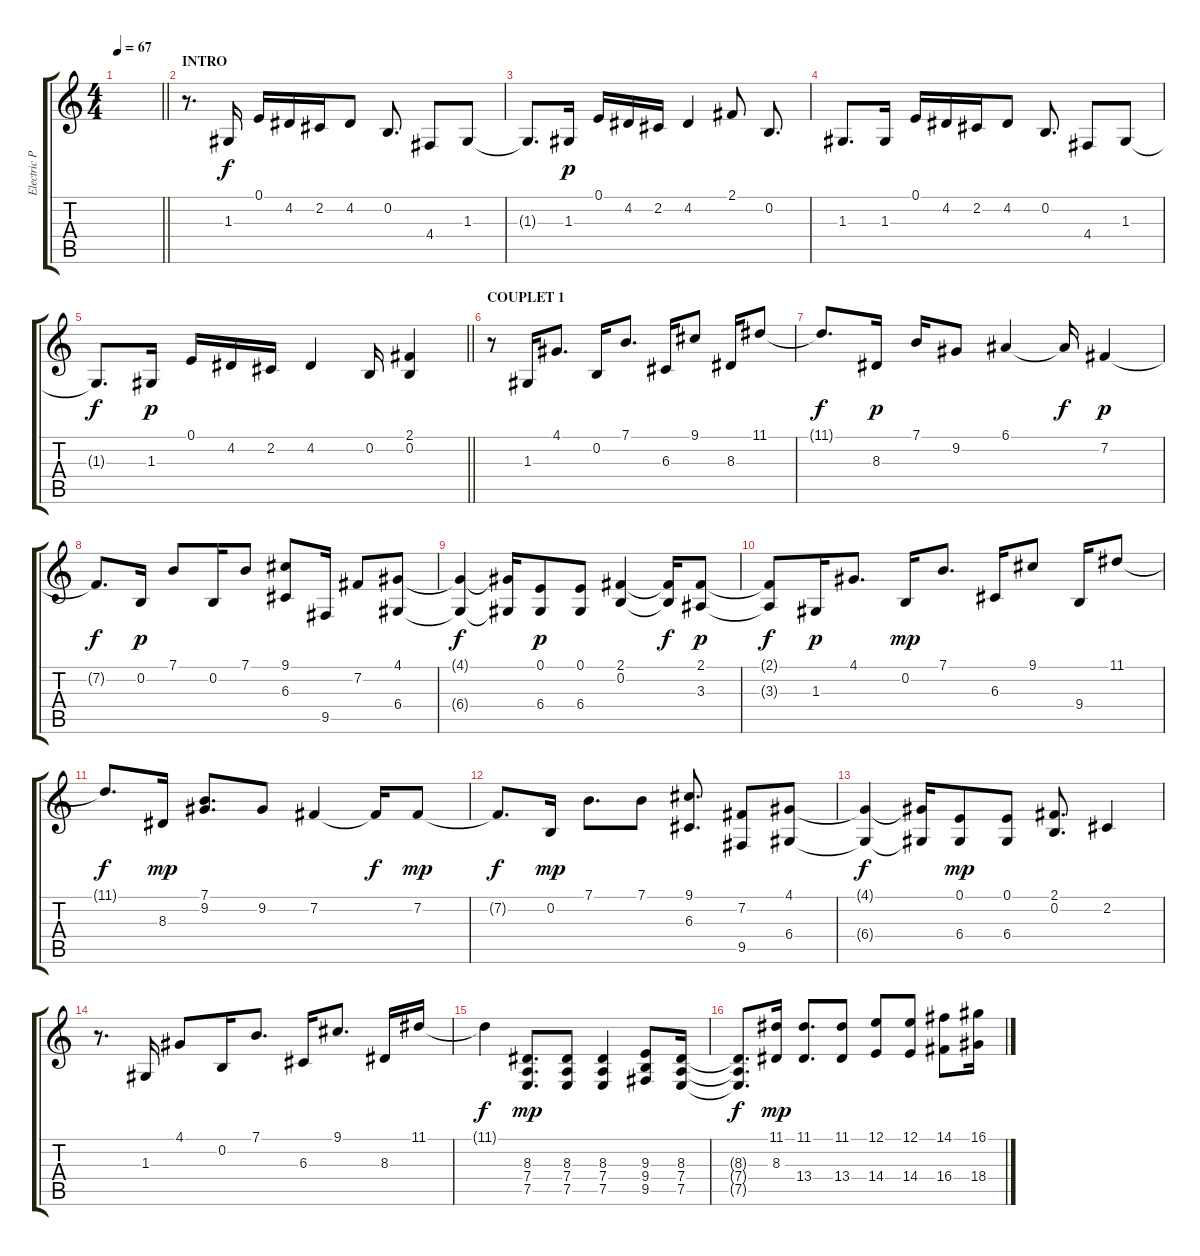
\track ("Electric Piano " "Electric P") {instrument ocarina}
\staff {score tabs}
\tuning (E4 B3 G3 D3 A2 E2) {hide}
\ts (4 4)
\tempo 67
\clef g2
\barLineRight lightlight
\ks c
|
\section ("" "INTRO")
r.8{d} 1.3.16 0.1.16 4.2.16 2.2.16 4.2.8 0.2.8{d} 4.4.8 1.3.8 |
1.3{t}.8{d dy f} 1.3.16{dy p} 0.1.16 4.2.16 2.2.16 4.2.4 2.1.8 0.2.8{d} |
1.3.8{d} 1.3.16 0.1.16 4.2.16 2.2.16 4.2.8 0.2.8{d} 4.4.8 1.3.8 |
\barLineRight lightlight
1.3{t}.8{d dy f} 1.3.16{dy p} 0.1.16 4.2.16 2.2.16 4.2.4 0.2.16 (2.1 0.2).4 |
\section ("" "COUPLET 1")
r.8 1.3.16 4.1.8{d} 0.2.16 7.1.8{d} 6.3.16 9.1.8 8.3.16 11.1.8 |
11.1{t}.8{d dy f} 8.3.16{dy p} 7.1.16 9.2.8 6.1.4 6.1{t}.16{dy f} 7.2.4{dy p} |
7.2{t}.8{d dy f} 0.2.16{dy p} 7.1.8 0.2.16 7.1.8 (9.1 6.3).8 9.5.16 7.2.8 (4.1 6.4).8 |
(4.1{t} 6.4{t}).4{dy f} (4.1{t} 6.4{t}).16 (0.1 6.4).8{dy p} (0.1 6.4).8 (2.1 0.2).4 (2.1{t} 0.2{t}).16{dy f} (2.1 3.3).8{dy p} |
(2.1{t} 3.3{t}).8{dy f} 1.3.16{dy p} 4.1.8{d} 0.2.16{dy mp} 7.1.8{d} 6.3.16 9.1.8 9.4.16 11.1.8 |
11.1{t}.8{d dy f} 8.3.16{dy mp} (7.1 9.2).8{d} 9.2.8 7.2.4 7.2{t}.16{dy f} 7.2.8{dy mp} |
7.2{t}.8{d dy f} 0.2.16{dy mp} 7.1.8{d} 7.1.8 (9.1 6.3).8{d} (7.2 9.5).8 (4.1 6.4).8 |
(4.1{t} 6.4{t}).4{dy f} (4.1{t} 6.4{t}).16 (0.1 6.4).8{dy mp} (0.1 6.4).8 (2.1 0.2).8{d} 2.2.4 |
r.8{d} 1.3.16 4.1.8 0.2.16 7.1.8{d} 6.3.16 9.1.8{d} 8.3.16 11.1.16 |
11.1{t}.4{dy f} (8.3 7.4 7.5).8{d dy mp} (8.3 7.4 7.5).8 (8.3 7.4 7.5).4 (9.3 9.4 9.5).8 (8.3 7.4 7.5).16 |
(8.3{t} 7.4{t} 7.5{t}).8{d dy f} (11.1 8.3).16{dy mp} (11.1 13.4).8{d} (11.1 13.4).8 (12.1 14.4).8 (12.1 14.4).8 (14.1 16.4).8 (16.1 18.4).16
